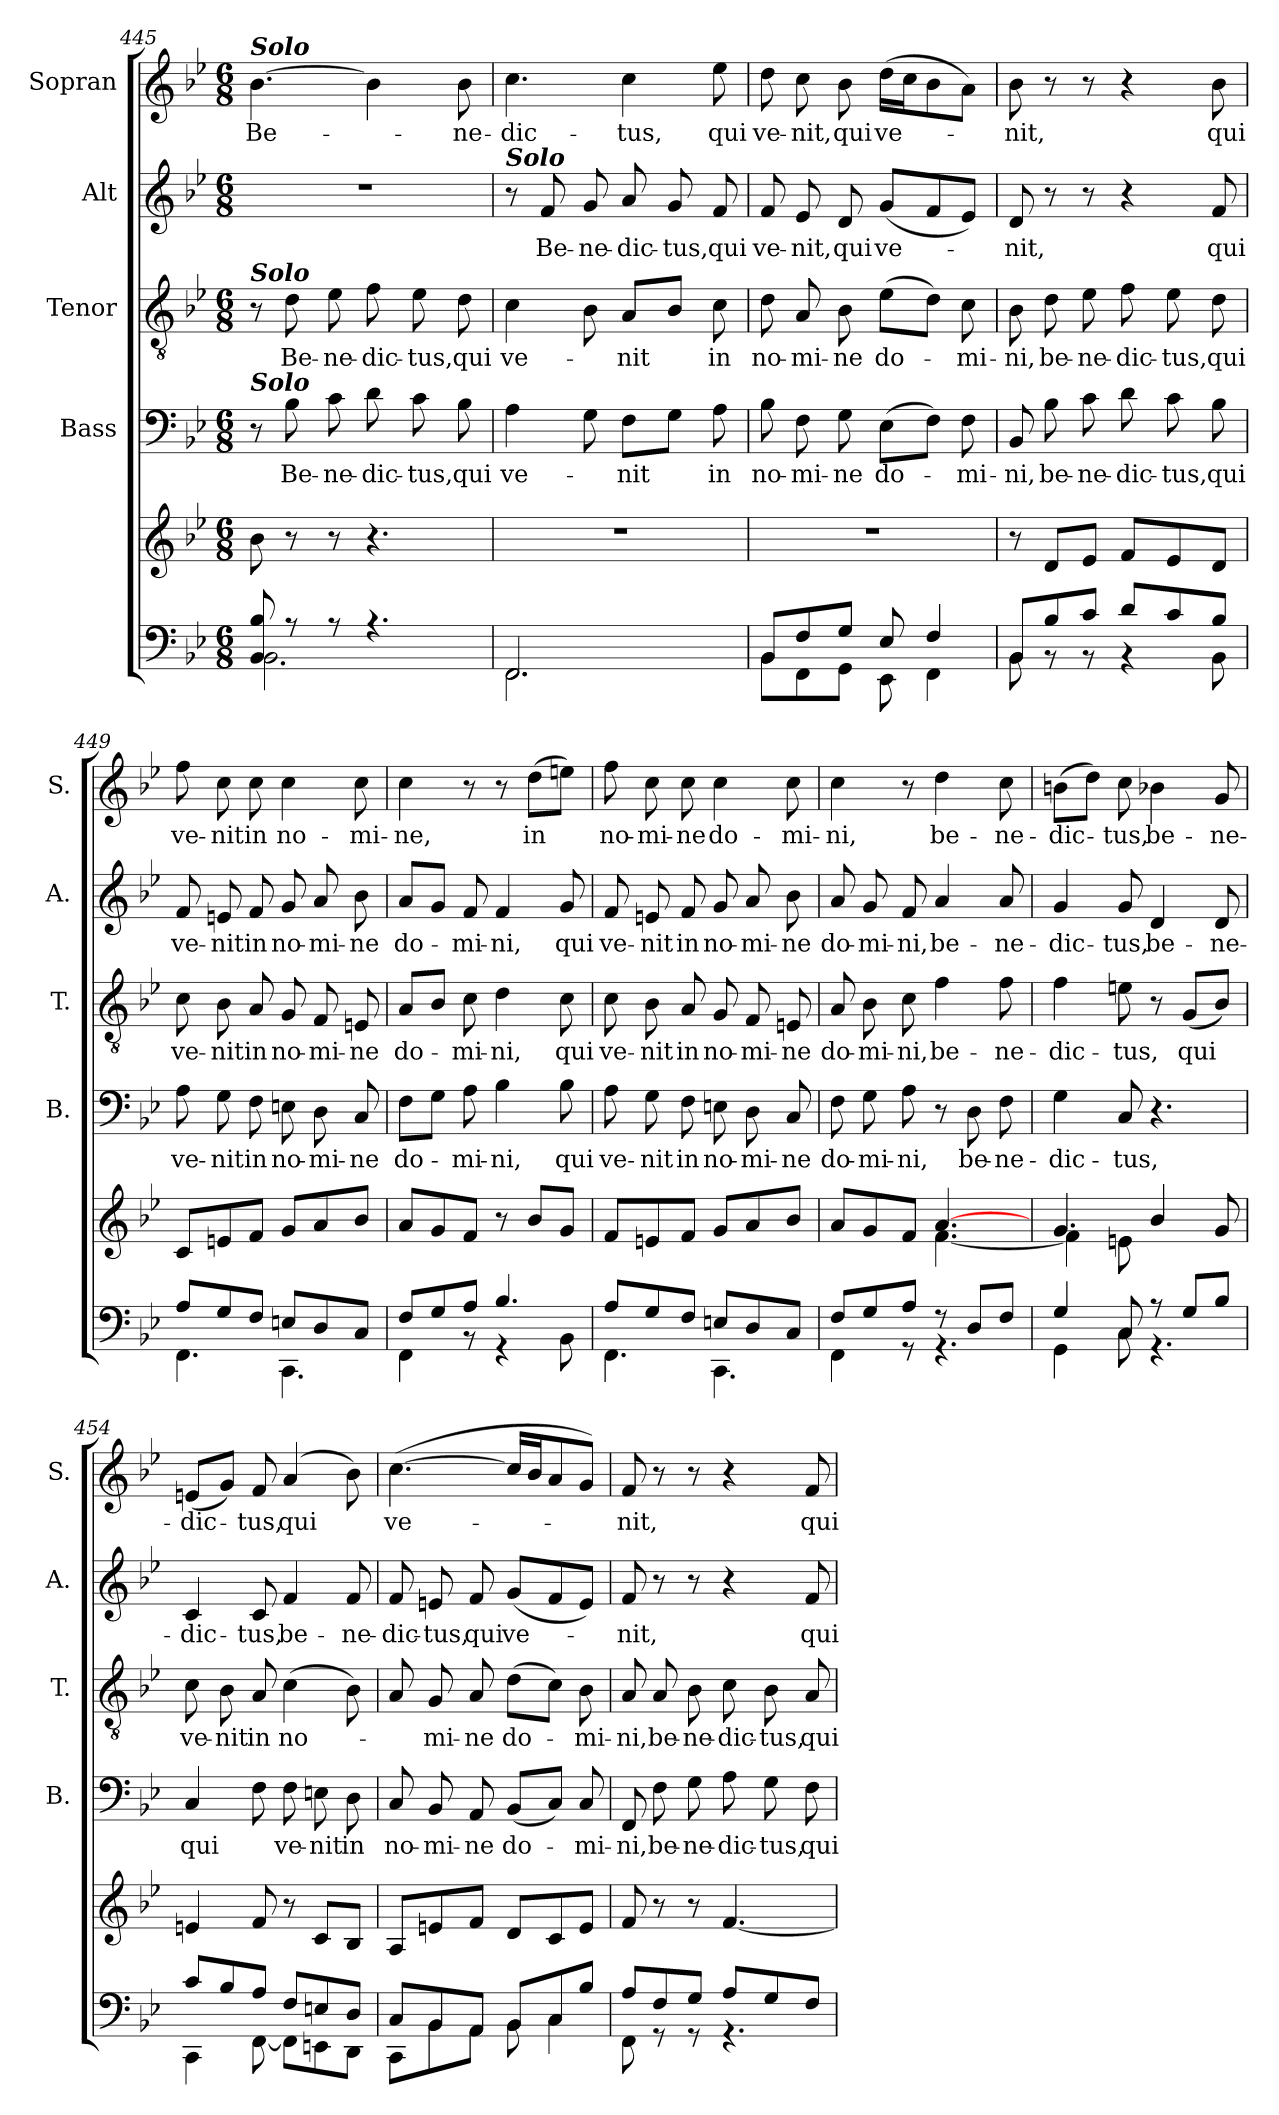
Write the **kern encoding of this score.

**kern	**kern	**kern	**text	**kern	**text	**kern	**text	**kern	**text
*part5	*part5	*part4	*part4	*part3	*part3	*part2	*part2	*part1	*part1
*staff6	*staff5	*staff4	*staff4	*staff3	*staff3	*staff2	*staff2	*staff1	*staff1
*	*	*I"Bass	*	*I"Tenor	*	*I"Alt	*	*I"Sopran	*
*	*	*I'B.	*	*I'T.	*	*I'A.	*	*I'S.	*
*clefF4	*clefG2	*clefF4	*	*clefGv2	*	*clefG2	*	*clefG2	*
*k[b-e-]	*k[b-e-]	*k[b-e-]	*	*k[b-e-]	*	*k[b-e-]	*	*k[b-e-]	*
*B-:	*B-:	*B-:	*	*B-:	*	*B-:	*	*B-:	*
*M6/8	*M6/8	*M6/8	*	*M6/8	*	*M6/8	*	*M6/8	*
=445	=445	=445	=445	=445	=445	=445	=445	=445	=445
*^	*	*	*	*	*	*	*	*	*
!	!	!	!	!	!	!	!	!	!LO:TX:a:Bi:t=Solo	!
!	!	!	!	!	!LO:TX:a:Bi:t=Solo	!	!	!	!	!
!	!	!	!LO:TX:a:Bi:t=Solo	!	!	!	!	!	!	!
!	!	!	!	!	!	!	!	!	!	!LO:LY:b
8BB-/ 8B-/	2.BB-\	8b-\	8r	.	8r	.	2.r	.	[4.b-\	Be-
!	!	!	!	!LO:LY:b	!	!LO:LY:b	!	!	!	!
8rA	.	8r	8B-\	Be-	8d\	Be-	.	.	.	.
!	!	!	!	!LO:LY:b	!	!LO:LY:b	!	!	!	!
8rA	.	8r	8c\	-ne-	8e-\	-ne-	.	.	.	.
!	!	!	!	!LO:LY:b	!	!LO:LY:b	!	!	!	!
4.rA	.	4.r	8d\	-dic-	8f\	-dic-	.	.	4b-\]	.
!	!	!	!	!LO:LY:b	!	!LO:LY:b	!	!	!	!
.	.	.	8c\	-tus,	8e-\	-tus,	.	.	.	.
!	!	!	!	!LO:LY:b	!	!LO:LY:b	!	!	!	!LO:LY:b
.	.	.	8B-\	qui	8d\	qui	.	.	8b-\	-ne-
=446	=446	=446	=446	=446	=446	=446	=446	=446	=446	=446
!	!	!	!	!	!	!	!LO:TX:a:Bi:t=Solo	!	!	!
!	!	!	!	!LO:LY:b	!	!LO:LY:b	!	!	!	!LO:LY:b
2.FF/	2.FF\	2.r	4A\	ve-	4c\	ve-	8r	.	4.cc\	-dic-
!	!	!	!	!	!	!	!	!LO:LY:b	!	!
.	.	.	.	.	.	.	8f/	Be-	.	.
!	!	!	!	!	!	!	!	!LO:LY:b	!	!
.	.	.	8G\	.	8B-\	.	8g/	-ne-	.	.
!	!	!	!	!LO:LY:b	!	!LO:LY:b	!	!LO:LY:b	!	!LO:LY:b
.	.	.	8F\L	-nit	8A/L	-nit	8a/	-dic-	4cc\	-tus,
!	!	!	!	!	!	!	!	!LO:LY:b	!	!
.	.	.	8G\J	.	8B-/J	.	8g/	-tus,	.	.
!	!	!	!	!LO:LY:b	!	!LO:LY:b	!	!LO:LY:b	!	!LO:LY:b
.	.	.	8A\	in	8c\	in	8f/	qui	8ee-\	qui
!!LO:PB:g=z
=447	=447	=447	=447	=447	=447	=447	=447	=447	=447	=447
!	!	!	!	!LO:LY:b	!	!LO:LY:b	!	!LO:LY:b	!	!LO:LY:b
8BB-/L	8BB-\L	2.r	8B-\	no-	8d\	no-	8f/	ve-	8dd\	ve-
!	!	!	!	!LO:LY:b	!	!LO:LY:b	!	!LO:LY:b	!	!LO:LY:b
8F/	8FF\	.	8F\	-mi-	8A/	-mi-	8e-/	-nit,	8cc\	-nit,
!	!	!	!	!LO:LY:b	!	!LO:LY:b	!	!LO:LY:b	!	!LO:LY:b
8G/J	8GG\J	.	8G\	-ne	8B-\	-ne	8d/	qui	8b-\	qui
!	!	!	!	!LO:LY:b	!	!LO:LY:b	!	!LO:LY:b	!	!LO:LY:b
8E-/	8EE-\	.	(>8E-\L	do-	(>8e-\L	do-	(<8g/L	ve-	(>16dd\LL	ve-
.	.	.	.	.	.	.	.	.	16cc\J	.
4F/	4FF\	.	8F\J)	.	8d\J)	.	8f/	.	8b-\	.
!	!	!	!	!LO:LY:b	!	!LO:LY:b	!	!	!	!
.	.	.	8F\	-mi-	8c\	-mi-	8e-/J)	.	8a\J)	.
=448	=448	=448	=448	=448	=448	=448	=448	=448	=448	=448
!	!	!	!	!LO:LY:b	!	!LO:LY:b	!	!LO:LY:b	!	!LO:LY:b
8BB-/L	8BB-\	8r	8BB-/	-ni,	8B-\	-ni,	8d/	-nit,	8b-\	-nit,
!	!	!	!	!LO:LY:b	!	!LO:LY:b	!	!	!	!
8B-/	8rBB	8d/L	8B-\	be-	8d\	be-	8r	.	8r	.
!	!	!	!	!LO:LY:b	!	!LO:LY:b	!	!	!	!
8c/J	8rBB	8e-/J	8c\	-ne-	8e-\	-ne-	8r	.	8r	.
!	!	!	!	!LO:LY:b	!	!LO:LY:b	!	!	!	!
8d/L	4rAA	8f/L	8d\	-dic-	8f\	-dic-	4r	.	4r	.
!	!	!	!	!LO:LY:b	!	!LO:LY:b	!	!	!	!
8c/	.	8e-/	8c\	-tus,	8e-\	-tus,	.	.	.	.
!	!	!	!	!LO:LY:b	!	!LO:LY:b	!	!LO:LY:b	!	!LO:LY:b
8B-/J	8BB-\	8d/J	8B-\	qui	8d\	qui	8f/	qui	8b-\	qui
=449	=449	=449	=449	=449	=449	=449	=449	=449	=449	=449
!	!	!	!	!LO:LY:b	!	!LO:LY:b	!	!LO:LY:b	!	!LO:LY:b
8A/L	4.FF\	8c/L	8A\	ve-	8c\	ve-	8f/	ve-	8ff\	ve-
!	!	!	!	!LO:LY:b	!	!LO:LY:b	!	!LO:LY:b	!	!LO:LY:b
8G/	.	8en/	8G\	-nit	8B-\	-nit	8en/	-nit	8cc\	-nit
!	!	!	!	!LO:LY:b	!	!LO:LY:b	!	!LO:LY:b	!	!LO:LY:b
8F/J	.	8f/J	8F\	in	8A/	in	8f/	in	8cc\	in
!	!	!	!	!LO:LY:b	!	!LO:LY:b	!	!LO:LY:b	!	!LO:LY:b
8En/L	4.CC\	8g/L	8En\	no-	8G/	no-	8g/	no-	4cc\	no-
!	!	!	!	!LO:LY:b	!	!LO:LY:b	!	!LO:LY:b	!	!
8D/	.	8a/	8D\	-mi-	8F/	-mi-	8a/	-mi-	.	.
!	!	!	!	!LO:LY:b	!	!LO:LY:b	!	!LO:LY:b	!	!LO:LY:b
8C/J	.	8b-/J	8C/	-ne	8En/	-ne	8b-\	-ne	8cc\	-mi-
=450	=450	=450	=450	=450	=450	=450	=450	=450	=450	=450
!	!	!	!	!LO:LY:b	!	!LO:LY:b	!	!LO:LY:b	!	!LO:LY:b
8F/L	4FF\	8a/L	8F\L	do-	8A/L	do-	8a/L	do-	4cc\	-ne,
8G/	.	8g/	8G\J	.	8B-/J	.	8g/J	.	.	.
!	!	!	!	!LO:LY:b	!	!LO:LY:b	!	!LO:LY:b	!	!
8A/J	8rAA	8f/J	8A\	-mi-	8c\	-mi-	8f/	-mi-	8r	.
!	!	!	!	!LO:LY:b	!	!LO:LY:b	!	!LO:LY:b	!	!
4.B-/	4rGG	8r	4B-\	-ni,	4d\	-ni,	4f/	-ni,	8r	.
!	!	!	!	!	!	!	!	!	!	!LO:LY:b
.	.	8b-/L	.	.	.	.	.	.	(>8dd\L	in
!	!	!	!	!LO:LY:b	!	!LO:LY:b	!	!LO:LY:b	!	!
.	8BB-\	8g/J	8B-\	qui	8c\	qui	8g/	qui	8een\J)	.
=451	=451	=451	=451	=451	=451	=451	=451	=451	=451	=451
!	!	!	!	!LO:LY:b	!	!LO:LY:b	!	!LO:LY:b	!	!LO:LY:b
8A/L	4.FF\	8f/L	8A\	ve-	8c\	ve-	8f/	ve-	8ff\	no-
!	!	!	!	!LO:LY:b	!	!LO:LY:b	!	!LO:LY:b	!	!LO:LY:b
8G/	.	8en/	8G\	-nit	8B-\	-nit	8en/	-nit	8cc\	-mi-
!	!	!	!	!LO:LY:b	!	!LO:LY:b	!	!LO:LY:b	!	!LO:LY:b
8F/J	.	8f/J	8F\	in	8A/	in	8f/	in	8cc\	-ne
!	!	!	!	!LO:LY:b	!	!LO:LY:b	!	!LO:LY:b	!	!LO:LY:b
8En/L	4.CC\	8g/L	8En\	no-	8G/	no-	8g/	no-	4cc\	do-
!	!	!	!	!LO:LY:b	!	!LO:LY:b	!	!LO:LY:b	!	!
8D/	.	8a/	8D\	-mi-	8F/	-mi-	8a/	-mi-	.	.
!	!	!	!	!LO:LY:b	!	!LO:LY:b	!	!LO:LY:b	!	!LO:LY:b
8C/J	.	8b-/J	8C/	-ne	8En/	-ne	8b-\	-ne	8cc\	-mi-
!!LO:LB:g=z
=452	=452	=452	=452	=452	=452	=452	=452	=452	=452	=452
*	*	*^	*	*	*	*	*	*	*	*
!	!	!	!	!	!LO:LY:b	!	!LO:LY:b	!	!LO:LY:b	!	!LO:LY:b
8F/L	4FF\	8a/L	4.ryy	8F\	do-	8A/	do-	8a/	do-	4cc\	-ni,
!	!	!	!	!	!LO:LY:b	!	!LO:LY:b	!	!LO:LY:b	!	!
8G/	.	8g/	.	8G\	-mi-	8B-\	-mi-	8g/	-mi-	.	.
!	!	!	!	!	!LO:LY:b	!	!LO:LY:b	!	!LO:LY:b	!	!
8A/J	8rGG	8f/J	.	8A\	-ni,	8c\	-ni,	8f/	-ni,	8r	.
!	!	!	!	!	!	!	!LO:LY:b	!	!LO:LY:b	!	!LO:LY:b
8rF	4.rGG	[>4.a/	[<4.f\	8r	.	4f\	be-	4a/	be-	4dd\	be-
!	!	!	!	!	!LO:LY:b	!	!	!	!	!	!
8D/L	.	.	.	8D\	be-	.	.	.	.	.	.
!	!	!	!	!	!LO:LY:b	!	!LO:LY:b	!	!LO:LY:b	!	!LO:LY:b
8F/J	.	.	.	8F\	-ne-	8f\	-ne-	8a/	-ne-	8cc\	-ne-
=453	=453	=453	=453	=453	=453	=453	=453	=453	=453	=453	=453
!	!	!	!	!	!LO:LY:b	!	!LO:LY:b	!	!LO:LY:b	!	!LO:LY:b
4G/	4GG\	4.g/	4f\]	4G\	-dic-	4f\	-dic-	4g/	-dic-	(>8bn\L	-dic-
.	.	.	.	.	.	.	.	.	.	8dd\J)	.
!	!	!	!	!	!LO:LY:b	!	!LO:LY:b	!	!LO:LY:b	!	!LO:LY:b
8C/	8C\	.	8en\	8C/	-tus,	8en\	-tus,	8g/	-tus,	8cc\	-tus,
!	!	!	!	!	!	!	!	!	!LO:LY:b	!	!LO:LY:b
8rG	4.rAA	4b-/	4.ryy	4.r	.	8r	.	4d/	be-	4b-X\	be-
!	!	!	!	!	!	!	!LO:LY:b	!	!	!	!
8G/L	.	.	.	.	.	(<8G/L	qui	.	.	.	.
!	!	!	!	!	!	!	!	!	!LO:LY:b	!	!LO:LY:b
8B-/J	.	8g/	.	.	.	8B-/J)	.	8d/	-ne-	8g/	-ne-
*	*	*v	*v	*	*	*	*	*	*	*	*
=454	=454	=454	=454	=454	=454	=454	=454	=454	=454	=454
!	!	!	!	!LO:LY:b	!	!LO:LY:b	!	!LO:LY:b	!	!LO:LY:b
8c/L	4CC\	4en/	4C/	qui	8c\	ve-	4c/	-dic-	(<8en/L	-dic-
!	!	!	!	!	!	!LO:LY:b	!	!	!	!
8B-/	.	.	.	.	8B-\	-nit	.	.	8g/J)	.
!	!	!	!	!	!	!LO:LY:b	!	!LO:LY:b	!	!LO:LY:b
8A/J	[<8FF\	8f/	8F\	.	8A/	in	8c/	-tus,	8f/	-tus,
!	!	!	!	!LO:LY:b	!	!LO:LY:b	!	!LO:LY:b	!	!LO:LY:b
8F/L	8FF\L]	8r	8F\	ve-	(>4c\	no-	4f/	be-	(4a/	qui
!	!	!	!	!LO:LY:b	!	!	!	!	!	!
8En/	8EEn\	8c/L	8En\	-nit	.	.	.	.	.	.
!	!	!	!	!LO:LY:b	!	!	!	!LO:LY:b	!	!
8D/J	8DD\J	8B-/J	8D\	in	8B-\)	.	8f/	-ne-	8b-\)	.
=455	=455	=455	=455	=455	=455	=455	=455	=455	=455	=455
!	!	!	!	!LO:LY:b	!	!	!	!LO:LY:b	!	!LO:LY:b
8C/L	8CC\L	8A/L	8C/	no-	8A/	.	8f/	-dic-	(>[4.cc\	ve-
!	!	!	!	!LO:LY:b	!	!LO:LY:b	!	!LO:LY:b	!	!
8BB-/	8BB-\	8en/	8BB-/	-mi-	8G/	-mi-	8en/	-tus,	.	.
!	!	!	!	!LO:LY:b	!	!LO:LY:b	!	!LO:LY:b	!	!
8AA/J	8AA\J	8f/J	8AA/	-ne	8A/	-ne	8f/	qui	.	.
!	!	!	!	!LO:LY:b	!	!LO:LY:b	!	!LO:LY:b	!	!
8BB-/L	8BB-\	8d/L	(<8BB-/L	do-	(>8d\L	do-	(<8g/L	ve-	16cc/LL]	.
.	.	.	.	.	.	.	.	.	16b-/J	.
8C/	4C\	8c/	8C/J)	.	8c\J)	.	8f/	.	8a/	.
!	!	!	!	!LO:LY:b	!	!LO:LY:b	!	!	!	!
8B-/J	.	8e/J	8C/	-mi-	8B-\	-mi-	8e/J)	.	8g/J)	.
=456	=456	=456	=456	=456	=456	=456	=456	=456	=456	=456
!	!	!	!	!LO:LY:b	!	!LO:LY:b	!	!LO:LY:b	!	!LO:LY:b
8A/L	8FF\	8f/	8FF/	-ni,	8A/	-ni,	8f/	-nit,	8f/	-nit,
!	!	!	!	!LO:LY:b	!	!LO:LY:b	!	!	!	!
8F/	8rFF	8r	8F\	be-	8A/	be-	8r	.	8r	.
!	!	!	!	!LO:LY:b	!	!LO:LY:b	!	!	!	!
8G/J	8rFF	8r	8G\	-ne-	8B-\	-ne-	8r	.	8r	.
!	!	!	!	!LO:LY:b	!	!LO:LY:b	!	!	!	!
8A/L	4.rGG	[4.f/	8A\	-dic-	8c\	-dic-	4r	.	4r	.
!	!	!	!	!LO:LY:b	!	!LO:LY:b	!	!	!	!
8G/	.	.	8G\	-tus,	8B-\	-tus,	.	.	.	.
!	!	!	!	!LO:LY:b	!	!LO:LY:b	!	!LO:LY:b	!	!LO:LY:b
8F/J	.	.	8F\	qui	8A/	qui	8f/	qui	8f/	qui
*v	*v	*	*	*	*	*	*	*	*	*
=	=	=	=	=	=	=	=	=	=
*-	*-	*-	*-	*-	*-	*-	*-	*-	*-
